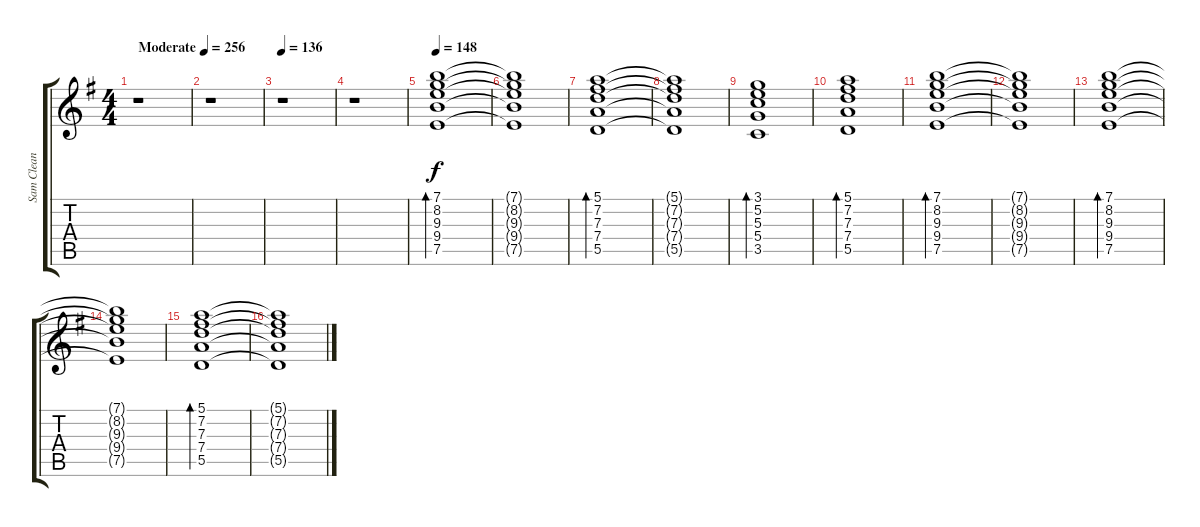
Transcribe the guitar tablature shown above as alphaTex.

\track ("Sam Clean" "Sam Clean") {instrument electricguitarclean}
\staff {score tabs}
\tuning (E4 B3 G3 D3 A2 E2) {hide}
\ts (4 4)
\tempo (256 "Moderate")
\clef g2
\ks eminor
r.1{dy f instrument electricguitarclean} |
r.1 |
\tempo 136
r.1 |
r.1 |
\tempo 148
(7.1 8.2 9.3 9.4 7.5).1{bd 240} |
(7.1{t} 8.2{t} 9.3{t} 9.4{t} 7.5{t}).1 |
(5.1 7.2 7.3 7.4 5.5).1{bd 240} |
(5.1{t} 7.2{t} 7.3{t} 7.4{t} 5.5{t}).1 |
(3.1 5.2 5.3 5.4 3.5).1{bd 240} |
(5.1 7.2 7.3 7.4 5.5).1{bd 240} |
(7.1 8.2 9.3 9.4 7.5).1{bd 240} |
(7.1{t} 8.2{t} 9.3{t} 9.4{t} 7.5{t}).1 |
(7.1 8.2 9.3 9.4 7.5).1{bd 240} |
(7.1{t} 8.2{t} 9.3{t} 9.4{t} 7.5{t}).1 |
(5.1 7.2 7.3 7.4 5.5).1{bd 240} |
(5.1{t} 7.2{t} 7.3{t} 7.4{t} 5.5{t}).1
